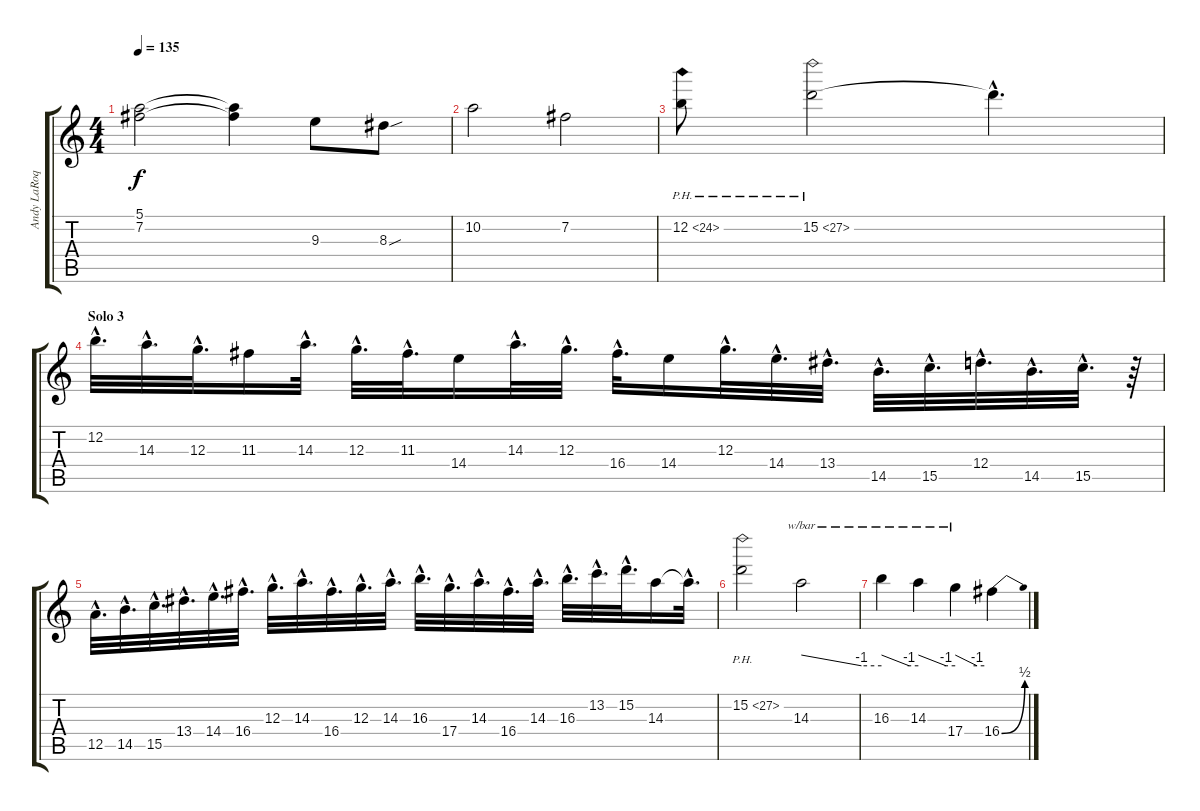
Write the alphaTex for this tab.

\track ("Andy LaRoque - Guitars" "Andy LaRoq") {instrument distortionguitar}
\staff {score tabs}
\tuning (E4 B3 G3 D3 A2 E2) {hide}
\ts (4 4)
\tempo 135
\clef g2
\ks c
(5.1 7.2).2{dy f} (5.1{t} 7.2{t}).4 9.3.8 8.3{sou}.8 |
10.2.2 7.2.2 |
12.2{ph 12}.8 15.2{ph 12}.2 15.2{hac t}.4{d} |
\section ("" "Solo 3")
12.2{hac}.32{d} 14.3{hac}.32{d} 12.3{hac}.32{d} 11.3.16 14.3{hac}.32{d} 12.3{hac}.32{d} 11.3{hac}.32{d} 14.4.16 14.3{hac}.32{d} 12.3{hac}.32{d} 16.4{hac}.32{d} 14.4.16 12.3{hac}.32{d} 14.4{hac}.32{d} 13.4{hac}.32{d} 14.5{hac}.32{d} 15.5{hac}.32{d} 12.4{hac}.32{d} 14.5{hac}.32{d} 15.5{hac}.32{d} r.64 |
12.5{hac}.32{d} 14.5{hac}.32{d} 15.5{hac}.32{d} 13.4{hac}.32{d} 14.4{hac}.32{d} 16.4{hac}.32{d} 12.3{hac}.32{d} 14.3{hac}.32{d} 16.4{hac}.32{d} 12.3{hac}.32{d} 14.3{hac}.32{d} 16.3{hac}.32{d} 17.4{hac}.32{d} 14.3{hac}.32{d} 16.4{hac}.32{d} 14.3{hac}.32{d} 16.3{hac}.32{d} 13.2{hac}.32{d} 15.2{hac}.32{d} 14.3.16 14.3{hac t}.32{d} |
15.2{ph 12}.2 14.3.2{tbe (custom default 0 0 45 -4 60 -4)} |
16.3.4{tbe (custom default 0 0 45 -4 60 -4)} 14.3.4{tbe (custom default 0 0 45 -4 60 -4)} 17.4.4{tbe (custom default 0 0 45 -4 60 -4)} 16.4{be (bend 0 0 60 2)}.4
